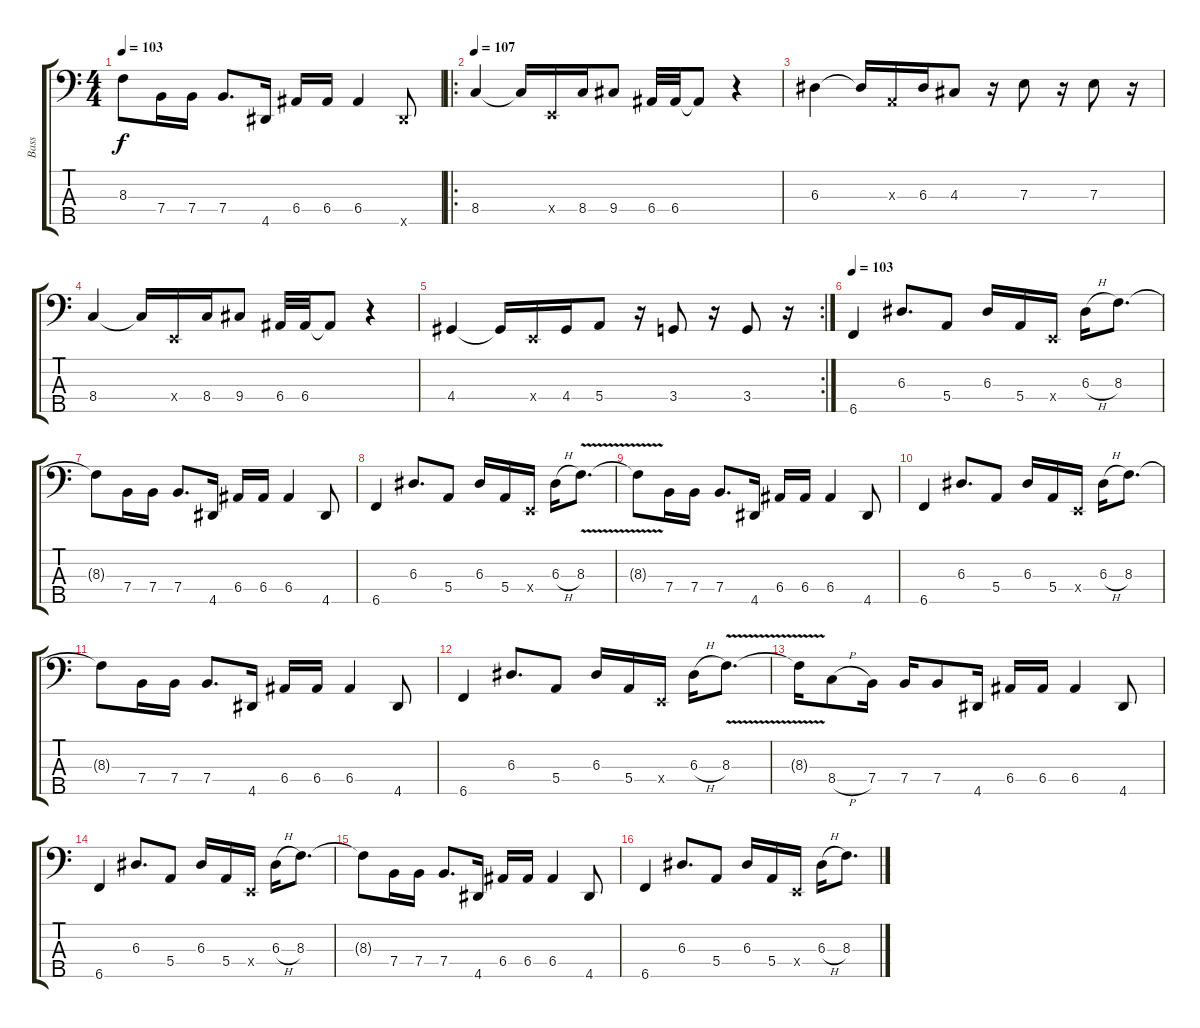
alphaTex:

\track ("Bass" "Bass") {instrument electricbassfinger}
\staff {score tabs}
\tuning (G2 D2 A1 E1 B0) {hide}
\ts (4 4)
\tempo 103
\clef f4
\ks c
8.3{t}.8{dy f} 7.4.16 7.4.16 7.4.8{d} 4.5.16 6.4.16 6.4.16 6.4.4 4.5{x}.8 |
\ro
\tempo 107
8.4.4 8.4{t}.16 0.4{x}.16 8.4.16 9.4.8 6.4.32 6.4.32 6.4{t}.8 r.4 |
6.3.4 6.3{t}.16 0.3{x}.16 6.3.16 4.3.8 r.16 7.3.8 r.16 7.3.8 r.16 |
8.4.4 8.4{t}.16 0.4{x}.16 8.4.16 9.4.8 6.4.32 6.4.32 6.4{t}.8 r.4 |
\rc 2
4.4.4 4.4{t}.16 0.4{x}.16 4.4.16 5.4.8 r.16 3.4.8 r.16 3.4.8 r.16 |
\tempo 103
6.5.4 6.3.8{d} 5.4.8 6.3.16 5.4.16 0.4{x}.16 6.3{h}.16 8.3.8{d} |
8.3{t}.8 7.4.16 7.4.16 7.4.8{d} 4.5.16 6.4.16 6.4.16 6.4.4 4.5.8 |
6.5.4 6.3.8{d} 5.4.8 6.3.16 5.4.16 0.4{x}.16 6.3{h}.16 8.3{v}.8{d} |
8.3{t}.8 7.4.16 7.4.16 7.4.8{d} 4.5.16 6.4.16 6.4.16 6.4.4 4.5.8 |
6.5.4 6.3.8{d} 5.4.8 6.3.16 5.4.16 0.4{x}.16 6.3{h}.16 8.3.8{d} |
8.3{t}.8 7.4.16 7.4.16 7.4.8{d} 4.5.16 6.4.16 6.4.16 6.4.4 4.5.8 |
6.5.4 6.3.8{d} 5.4.8 6.3.16 5.4.16 0.4{x}.16 6.3{h}.16 8.3{v}.8{d} |
8.3{t}.16 8.4{h}.8 7.4.16 7.4.16 7.4.8 4.5.16 6.4.16 6.4.16 6.4.4 4.5.8 |
6.5.4 6.3.8{d} 5.4.8 6.3.16 5.4.16 0.4{x}.16 6.3{h}.16 8.3.8{d} |
8.3{t}.8 7.4.16 7.4.16 7.4.8{d} 4.5.16 6.4.16 6.4.16 6.4.4 4.5.8 |
6.5.4 6.3.8{d} 5.4.8 6.3.16 5.4.16 0.4{x}.16 6.3{h}.16 8.3.8{d}
